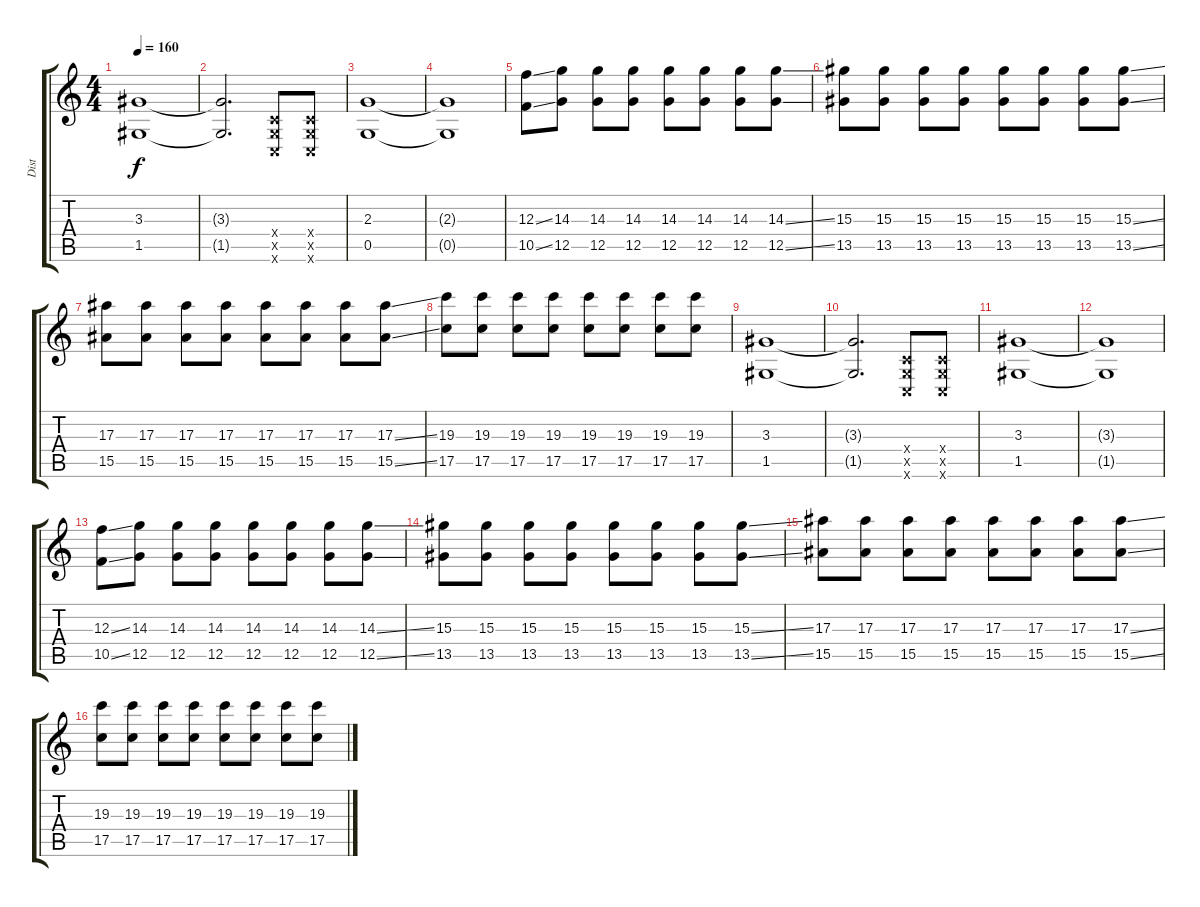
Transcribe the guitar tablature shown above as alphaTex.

\track ("Dist" "Dist") {instrument overdrivenguitar}
\staff {score tabs}
\tuning (D4 A3 F3 C3 G2 C2) {hide}
\ts (4 4)
\tempo 160
\clef g2
\ks c
(3.3 1.5).1{dy f} |
(3.3{t} 1.5{t}).2{d} (0.4{x} 0.5{x} 0.6{x}).8 (0.4{x} 0.5{x} 0.6{x}).8 |
(2.3 0.5).1 |
(2.3{t} 0.5{t}).1 |
(12.3{ss} 10.5{ss}).8 (14.3 12.5).8 (14.3 12.5).8 (14.3 12.5).8 (14.3 12.5).8 (14.3 12.5).8 (14.3 12.5).8 (14.3{ss} 12.5{ss}).8 |
(15.3 13.5).8 (15.3 13.5).8 (15.3 13.5).8 (15.3 13.5).8 (15.3 13.5).8 (15.3 13.5).8 (15.3 13.5).8 (15.3{ss} 13.5{ss}).8 |
(17.3 15.5).8 (17.3 15.5).8 (17.3 15.5).8 (17.3 15.5).8 (17.3 15.5).8 (17.3 15.5).8 (17.3 15.5).8 (17.3{ss} 15.5{ss}).8 |
(19.3 17.5).8 (19.3 17.5).8 (19.3 17.5).8 (19.3 17.5).8 (19.3 17.5).8 (19.3 17.5).8 (19.3 17.5).8 (19.3 17.5).8 |
(3.3 1.5).1 |
(3.3{t} 1.5{t}).2{d} (0.4{x} 0.5{x} 0.6{x}).8 (0.4{x} 0.5{x} 0.6{x}).8 |
(3.3 1.5).1 |
(3.3{t} 1.5{t}).1 |
(12.3{ss} 10.5{ss}).8 (14.3 12.5).8 (14.3 12.5).8 (14.3 12.5).8 (14.3 12.5).8 (14.3 12.5).8 (14.3 12.5).8 (14.3{ss} 12.5{ss}).8 |
(15.3 13.5).8 (15.3 13.5).8 (15.3 13.5).8 (15.3 13.5).8 (15.3 13.5).8 (15.3 13.5).8 (15.3 13.5).8 (15.3{ss} 13.5{ss}).8 |
(17.3 15.5).8 (17.3 15.5).8 (17.3 15.5).8 (17.3 15.5).8 (17.3 15.5).8 (17.3 15.5).8 (17.3 15.5).8 (17.3{ss} 15.5{ss}).8 |
(19.3 17.5).8 (19.3 17.5).8 (19.3 17.5).8 (19.3 17.5).8 (19.3 17.5).8 (19.3 17.5).8 (19.3 17.5).8 (19.3 17.5).8
